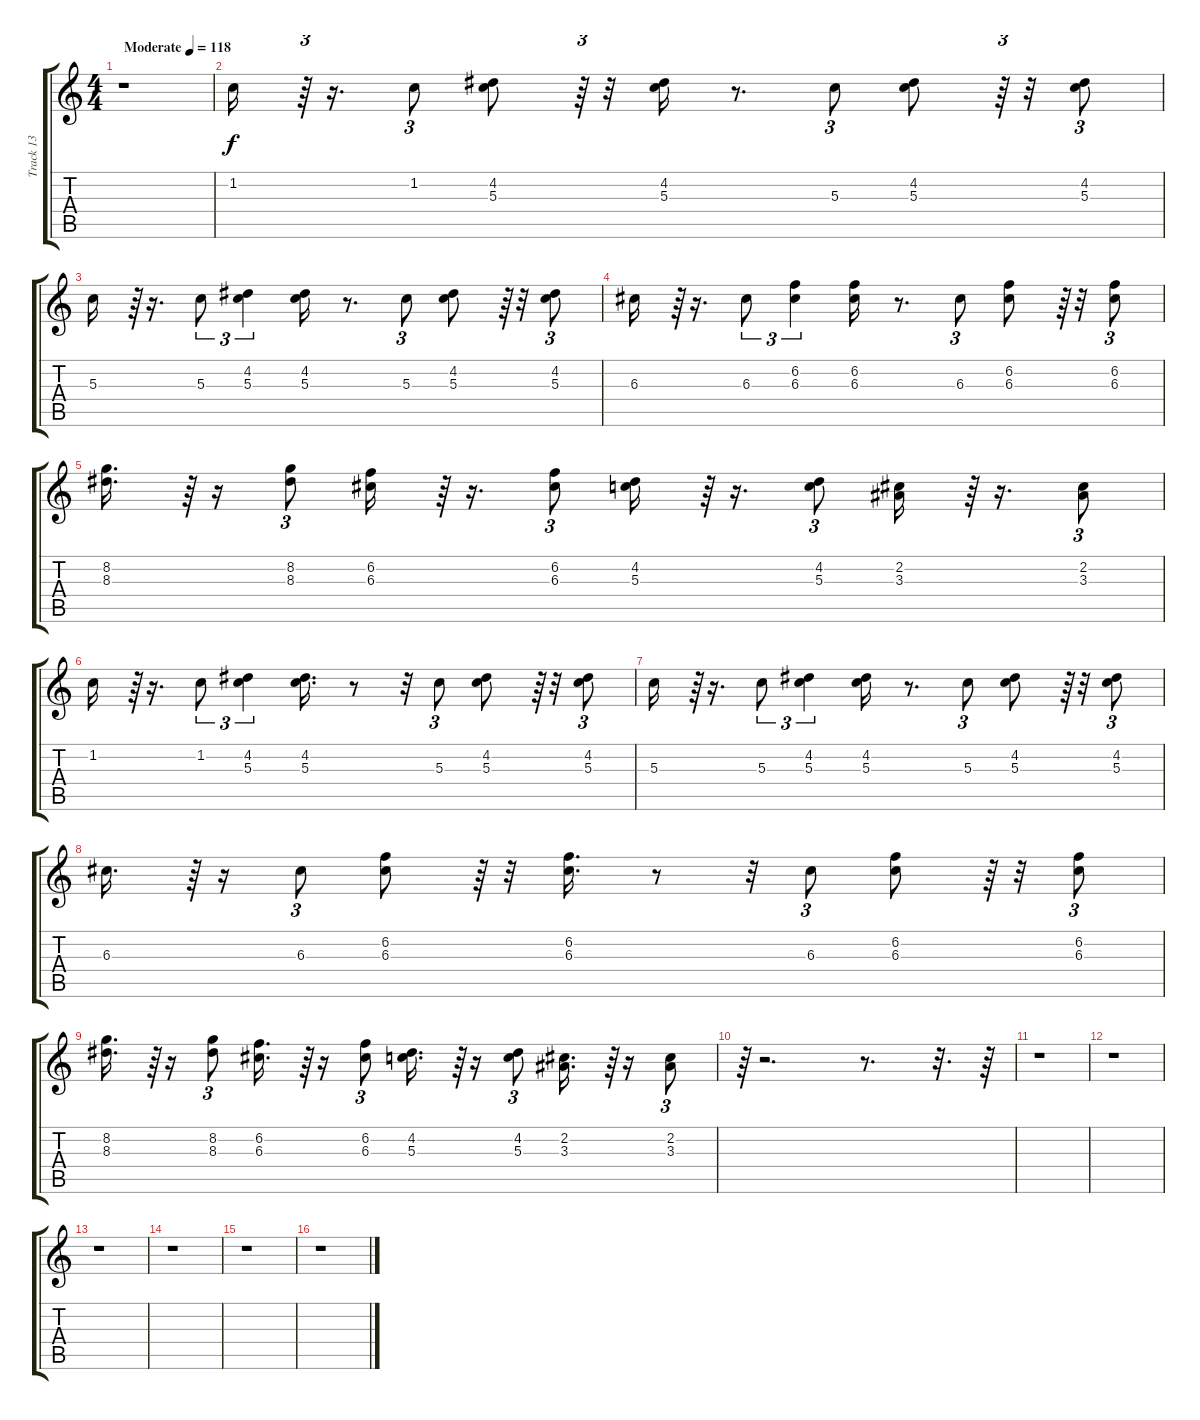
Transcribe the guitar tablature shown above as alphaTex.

\track ("Track 13" "Track 13") {instrument acousticguitarnylon}
\staff {score tabs}
\tuning (E4 B3 G3 D3 A2 E2) {hide}
\ts (4 4)
\tempo (118 "Moderate")
\clef g2
\ks c
r.1{dy f instrument acousticguitarnylon} |
1.2.16 r.64{tu (3 2)} r.16{d} 1.2.8{tu (3 2)} (4.2 5.3).8 r.64{tu (3 2)} r.32 (4.2 5.3).16 r.8{d} 5.3.8{tu (3 2)} (4.2 5.3).8 r.64{tu (3 2)} r.32 (4.2 5.3).8{tu (3 2)} |
5.3.16 r.64{tu (3 2)} r.16{d} 5.3.8{tu (3 2)} (4.2 5.3).4{tu (3 2)} (4.2 5.3).16 r.8{d} 5.3.8{tu (3 2)} (4.2 5.3).8 r.64{tu (3 2)} r.32 (4.2 5.3).8{tu (3 2)} |
6.3.16 r.64{tu (3 2)} r.16{d} 6.3.8{tu (3 2)} (6.2 6.3).4{tu (3 2)} (6.2 6.3).16 r.8{d} 6.3.8{tu (3 2)} (6.2 6.3).8 r.64{tu (3 2)} r.32 (6.2 6.3).8{tu (3 2)} |
(8.2 8.3).16{d} r.64{tu (3 2)} r.16 (8.2 8.3).8{tu (3 2)} (6.2 6.3).16 r.64{tu (3 2)} r.16{d} (6.2 6.3).8{tu (3 2)} (4.2 5.3).16 r.64{tu (3 2)} r.16{d} (4.2 5.3).8{tu (3 2)} (2.2 3.3).16 r.64{tu (3 2)} r.16{d} (2.2 3.3).8{tu (3 2)} |
1.2.16 r.64{tu (3 2)} r.16{d} 1.2.8{tu (3 2)} (4.2 5.3).4{tu (3 2)} (4.2 5.3).16{d} r.8 r.32 5.3.8{tu (3 2)} (4.2 5.3).8 r.64{tu (3 2)} r.32 (4.2 5.3).8{tu (3 2)} |
5.3.16 r.64{tu (3 2)} r.16{d} 5.3.8{tu (3 2)} (4.2 5.3).4{tu (3 2)} (4.2 5.3).16 r.8{d} 5.3.8{tu (3 2)} (4.2 5.3).8 r.64{tu (3 2)} r.32 (4.2 5.3).8{tu (3 2)} |
6.3.16{d} r.64{tu (3 2)} r.16 6.3.8{tu (3 2)} (6.2 6.3).8 r.64{tu (3 2)} r.32 (6.2 6.3).16{d} r.8 r.32 6.3.8{tu (3 2)} (6.2 6.3).8 r.64{tu (3 2)} r.32 (6.2 6.3).8{tu (3 2)} |
(8.2 8.3).16{d} r.64{tu (3 2)} r.16 (8.2 8.3).8{tu (3 2)} (6.2 6.3).16{d} r.64{tu (3 2)} r.16 (6.2 6.3).8{tu (3 2)} (4.2 5.3).16{d} r.64{tu (3 2)} r.16 (4.2 5.3).8{tu (3 2)} (2.2 3.3).16{d} r.64{tu (3 2)} r.16 (2.2 3.3).8{tu (3 2)} |
r.64{tu (3 2)} r.2{d} r.8{d} r.32{d} r.64 |
r.1 |
r.1 |
r.1 |
r.1 |
r.1 |
r.1
